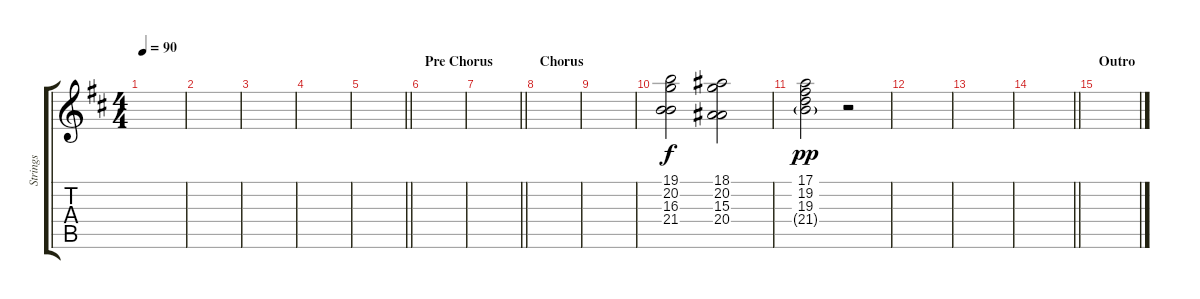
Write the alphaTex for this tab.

\track ("Strings" "Strings") {instrument stringensemble1}
\staff {score tabs}
\tuning (E4 B3 G3 D3 A2 E2) {hide}
\ts (4 4)
\tempo 90
\clef g2
\ks d
|
|
|
|
\barLineRight lightlight
|
\section ("" "Pre Chorus")
|
\barLineRight lightlight
|
\section ("" "Chorus")
|
|
(19.1 20.2 16.3 21.4).2 (18.1 20.2 15.3 20.4).2 |
(17.1 19.2 19.3 21.4{g}).2{dy pp} r.2 |
|
|
\barLineRight lightlight
|
\section ("" "Outro")
